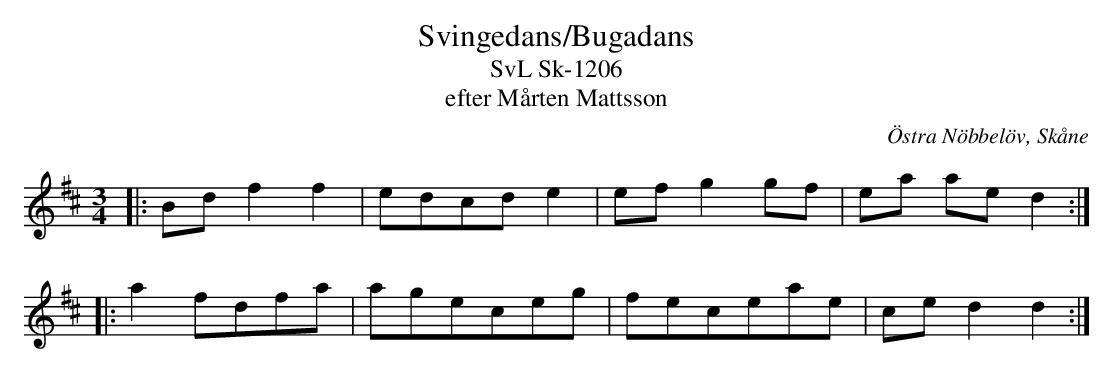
X:1
T:Svingedans/Bugadans
T:SvL Sk-1206
T:efter Mårten Mattsson
O:Östra Nöbbelöv, Skåne
M:3/4
L:1/8
Q:1/4=108
K:D
|: Bd f2 f2 | edcd e2 | ef g2 gf | ea ae d2 :|
|: a2 fdfa | ageceg | feceae | ce d2 d2 :|
